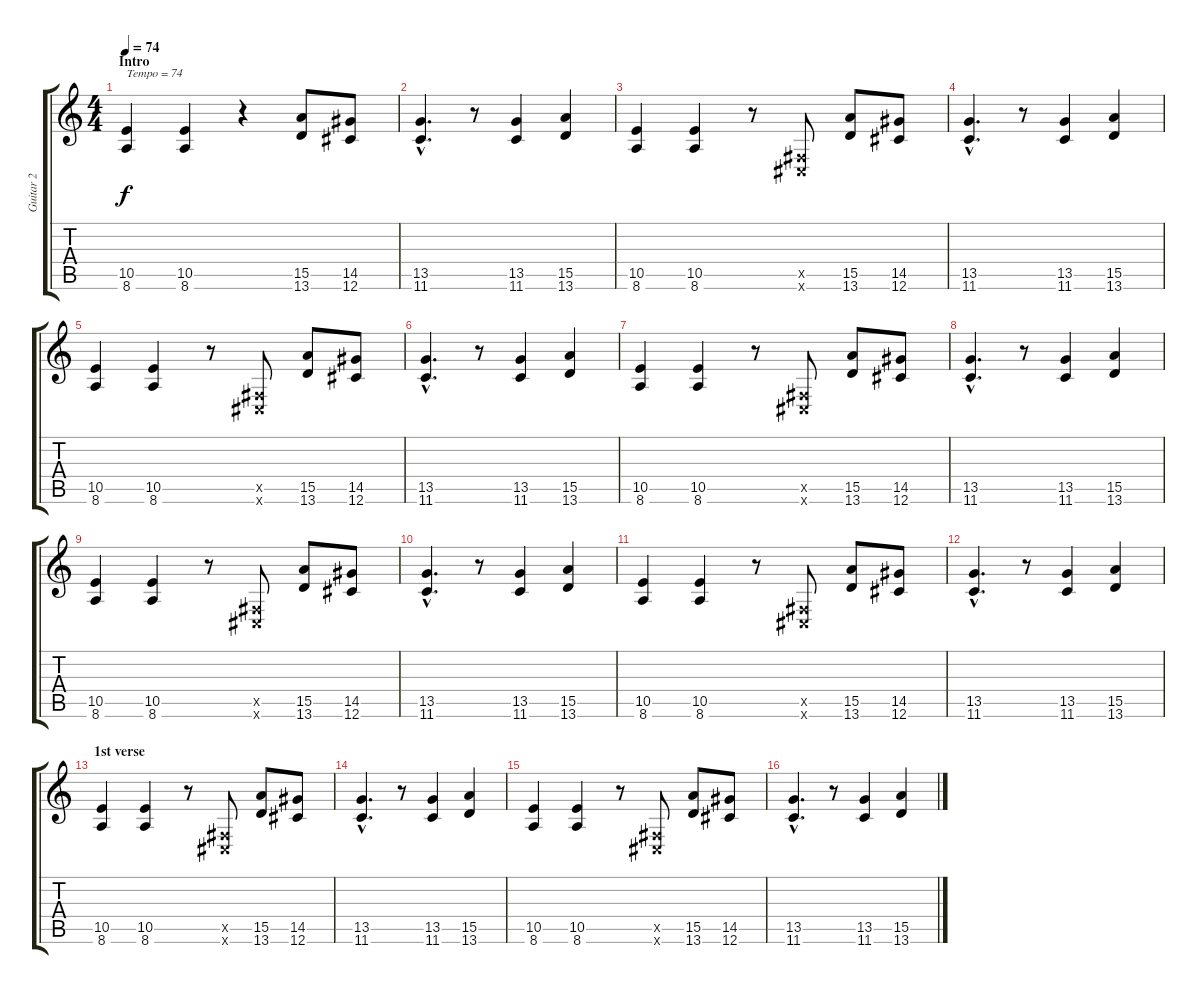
\track ("Guitar 2" "Guitar 2") {instrument distortionguitar}
\staff {score tabs}
\tuning (Db4 Ab3 E3 B2 Gb2 Db2) {hide}
\ts (4 4)
\section ("" "Intro")
\tempo 74
\clef g2
\ks c
(10.5 8.6).4{txt "Tempo = 74" dy f instrument distortionguitar} (10.5 8.6).4 r.4 (15.5 13.6).8 (14.5 12.6).8 |
(13.5{hac} 11.6{hac}).4{d} r.8 (13.5 11.6).4 (15.5 13.6).4 |
(10.5 8.6).4 (10.5 8.6).4 r.8 (0.5{x} 0.6{x}).8 (15.5 13.6).8 (14.5 12.6).8 |
(13.5{hac} 11.6{hac}).4{d} r.8 (13.5 11.6).4 (15.5 13.6).4 |
(10.5 8.6).4 (10.5 8.6).4 r.8 (0.5{x} 0.6{x}).8 (15.5 13.6).8 (14.5 12.6).8 |
(13.5{hac} 11.6{hac}).4{d} r.8 (13.5 11.6).4 (15.5 13.6).4 |
(10.5 8.6).4 (10.5 8.6).4 r.8 (0.5{x} 0.6{x}).8 (15.5 13.6).8 (14.5 12.6).8 |
(13.5{hac} 11.6{hac}).4{d} r.8 (13.5 11.6).4 (15.5 13.6).4 |
(10.5 8.6).4 (10.5 8.6).4 r.8 (0.5{x} 0.6{x}).8 (15.5 13.6).8 (14.5 12.6).8 |
(13.5{hac} 11.6{hac}).4{d} r.8 (13.5 11.6).4 (15.5 13.6).4 |
(10.5 8.6).4 (10.5 8.6).4 r.8 (0.5{x} 0.6{x}).8 (15.5 13.6).8 (14.5 12.6).8 |
(13.5{hac} 11.6{hac}).4{d} r.8 (13.5 11.6).4 (15.5 13.6).4 |
\section ("" "1st verse")
(10.5 8.6).4 (10.5 8.6).4 r.8 (0.5{x} 0.6{x}).8 (15.5 13.6).8 (14.5 12.6).8 |
(13.5{hac} 11.6{hac}).4{d} r.8 (13.5 11.6).4 (15.5 13.6).4 |
(10.5 8.6).4 (10.5 8.6).4 r.8 (0.5{x} 0.6{x}).8 (15.5 13.6).8 (14.5 12.6).8 |
(13.5{hac} 11.6{hac}).4{d} r.8 (13.5 11.6).4 (15.5 13.6).4
